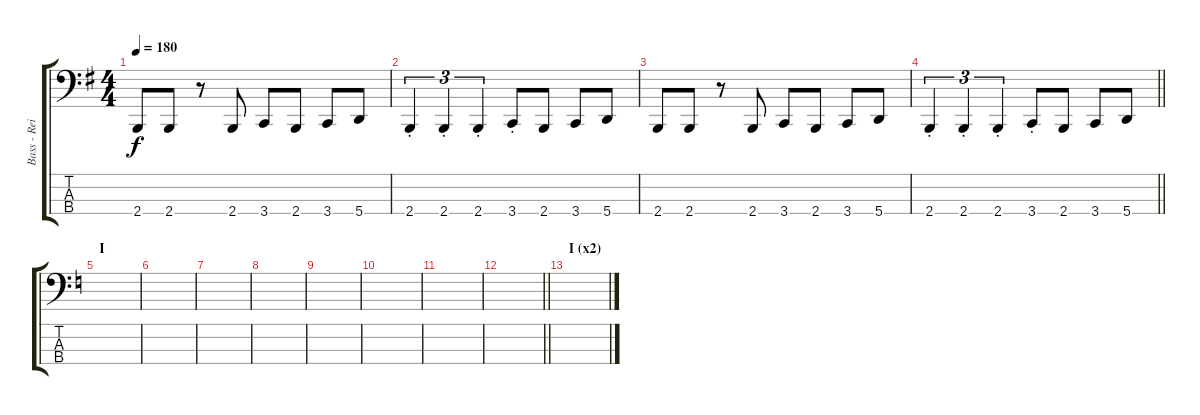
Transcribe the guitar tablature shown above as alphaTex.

\track ("Bass - Reita" "Bass - Rei") {instrument electricbasspick}
\staff {score tabs}
\tuning (C2 G1 D1 A0) {hide}
\ts (4 4)
\tempo 180
\clef f4
\ks g
2.4.8{dy f} 2.4.8 r.8 2.4.8 3.4.8 2.4.8 3.4.8 5.4.8 |
2.4{st}.4{tu (3 2)} 2.4{st}.4{tu (3 2)} 2.4{st}.4{tu (3 2)} 3.4{st}.8 2.4.8 3.4.8 5.4.8 |
2.4.8 2.4.8 r.8 2.4.8 3.4.8 2.4.8 3.4.8 5.4.8 |
\barLineRight lightlight
2.4{st}.4{tu (3 2)} 2.4{st}.4{tu (3 2)} 2.4{st}.4{tu (3 2)} 3.4{st}.8 2.4.8 3.4.8 5.4.8 |
\section ("" "I")
\ks c
|
|
|
|
|
|
|
\barLineRight lightlight
|
\section ("" "I (x2)")
